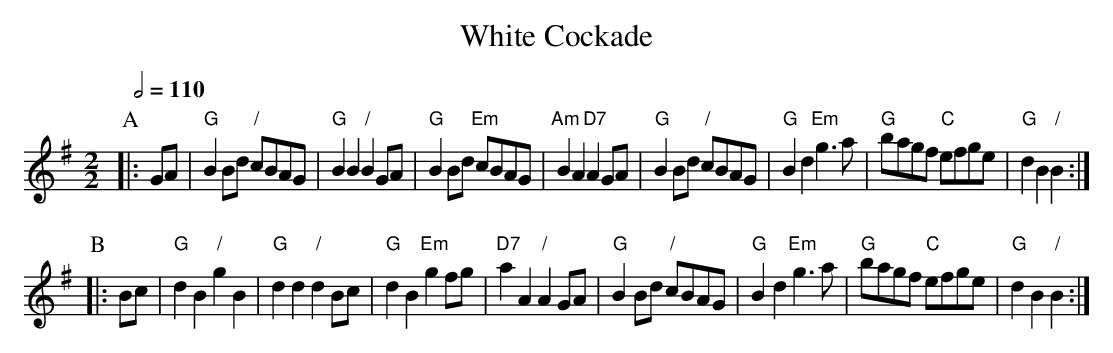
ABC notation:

X:1
T:White Cockade
Q:1/2=110
M:2/2
K:G
P:A
|: GA | "G"B2Bd "/"cBAG | "G"B2B2 "/"B2GA | "G"B2Bd "Em"cBAG | "Am"B2A2 "D7"A2GA |\
"G"B2Bd "/"cBAG | "G"B2d2 "Em"g3a | "G"bagf "C"efge | "G"d2B2 "/"B2 :|
P:B
|: Bc | "G"d2B2 "/"g2B2 | "G"d2d2 "/"d2Bc | "G"d2B2 "Em"g2fg | "D7"a2A2 "/"A2GA |\
"G"B2Bd "/"cBAG | "G"B2d2 "Em"g3a | "G"bagf "C"efge | "G"d2B2 "/"B2 :|
